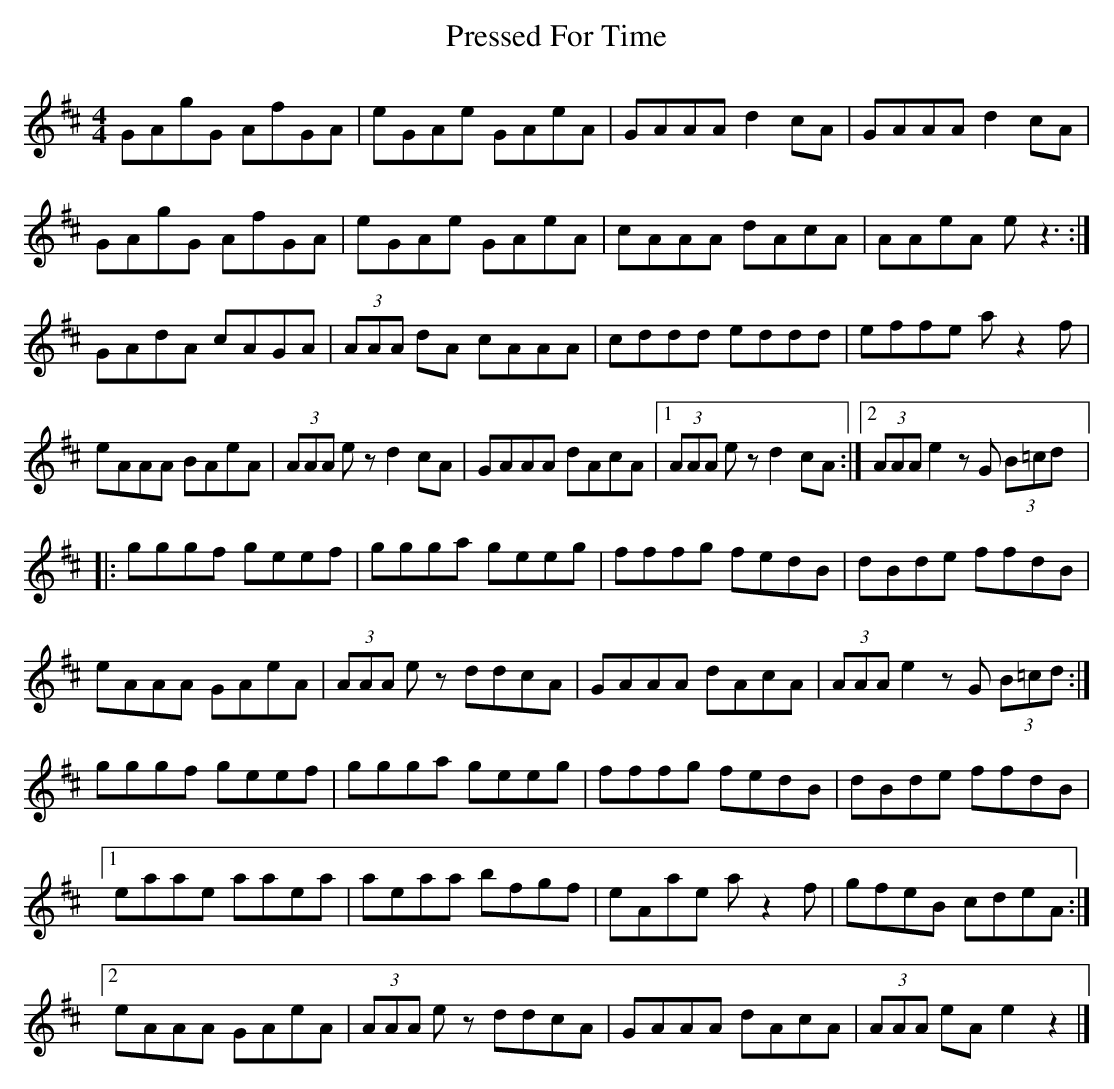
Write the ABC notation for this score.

X:1
T:Pressed For Time
M:4/4
L:1/8
K:D
GAgG AfGA | eGAe GAeA | GAAA d2cA | GAAA d2cA |
GAgG AfGA | eGAe GAeA | cAAA dAcA | AAeA ez3 :|
GAdA cAGA | (3AAA dA cAAA  | cddd eddd | effe a z2 f |
eAAA BAeA | (3AAA ezd2cA | GAAA dAcA |1 (3AAA ezd2cA :|2 (3AAA e2z G (3B=cd |:
gggf geef | ggga geeg | fffg fedB |dBde ffdB |
eAAA GAeA | (3AAA ez ddcA | GAAA dAcA | (3AAA e2z G (3B=cd :|
gggf geef | ggga geeg | fffg fedB | dBde ffdB |1
eaae aaea | aeaa bfgf | eAae a z2 f | gfeB cdeA :|2
eAAA GAeA | (3AAA e z ddcA | GAAA dAcA | (3AAA eAe2z2 |]
